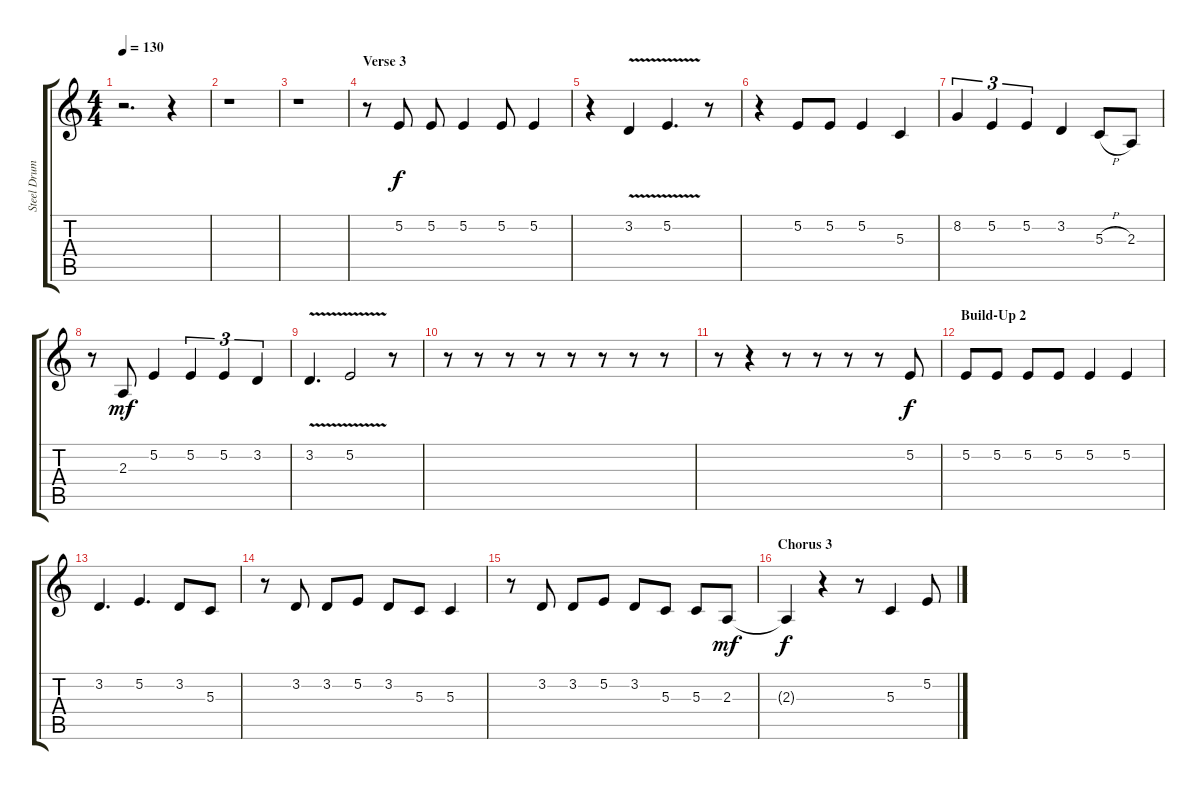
\track ("Steel Drums" "Steel Drum") {instrument steeldrums}
\staff {score tabs}
\tuning (E4 B3 G3 D3 A2 E2) {hide}
\ts (4 4)
\tempo 130
\clef g2
\ks c
r.2{d dy mf} r.4 |
r.1 |
r.1 |
\section ("" "Verse 3")
r.8 5.2.8{dy f} 5.2.8 5.2.4 5.2.8 5.2.4 |
r.4 3.2{v}.4 5.2{v}.4{d} r.8 |
r.4 5.2.8 5.2.8 5.2.4 5.3.4 |
8.2.4{tu (3 2)} 5.2.4{tu (3 2)} 5.2.4{tu (3 2)} 3.2.4 5.3{h}.8 2.3.8 |
r.8 2.3.8{dy mf} 5.2.4 5.2.4{tu (3 2)} 5.2.4{tu (3 2)} 3.2.4{tu (3 2)} |
3.2{v}.4{d} 5.2{v}.2 r.8 |
r.8 r.8 r.8 r.8 r.8 r.8 r.8 r.8 |
r.8 r.4 r.8 r.8 r.8 r.8 5.2.8{dy f} |
\section ("" "Build-Up 2")
5.2.8 5.2.8 5.2.8 5.2.8 5.2.4 5.2.4 |
3.2.4{d} 5.2.4{d} 3.2.8 5.3.8 |
r.8 3.2.8 3.2.8 5.2.8 3.2.8 5.3.8 5.3.4 |
r.8 3.2.8 3.2.8 5.2.8 3.2.8 5.3.8 5.3.8 2.3.8{dy mf} |
\section ("" "Chorus 3")
2.3{t}.4{dy f} r.4 r.8 5.3.4 5.2.8
